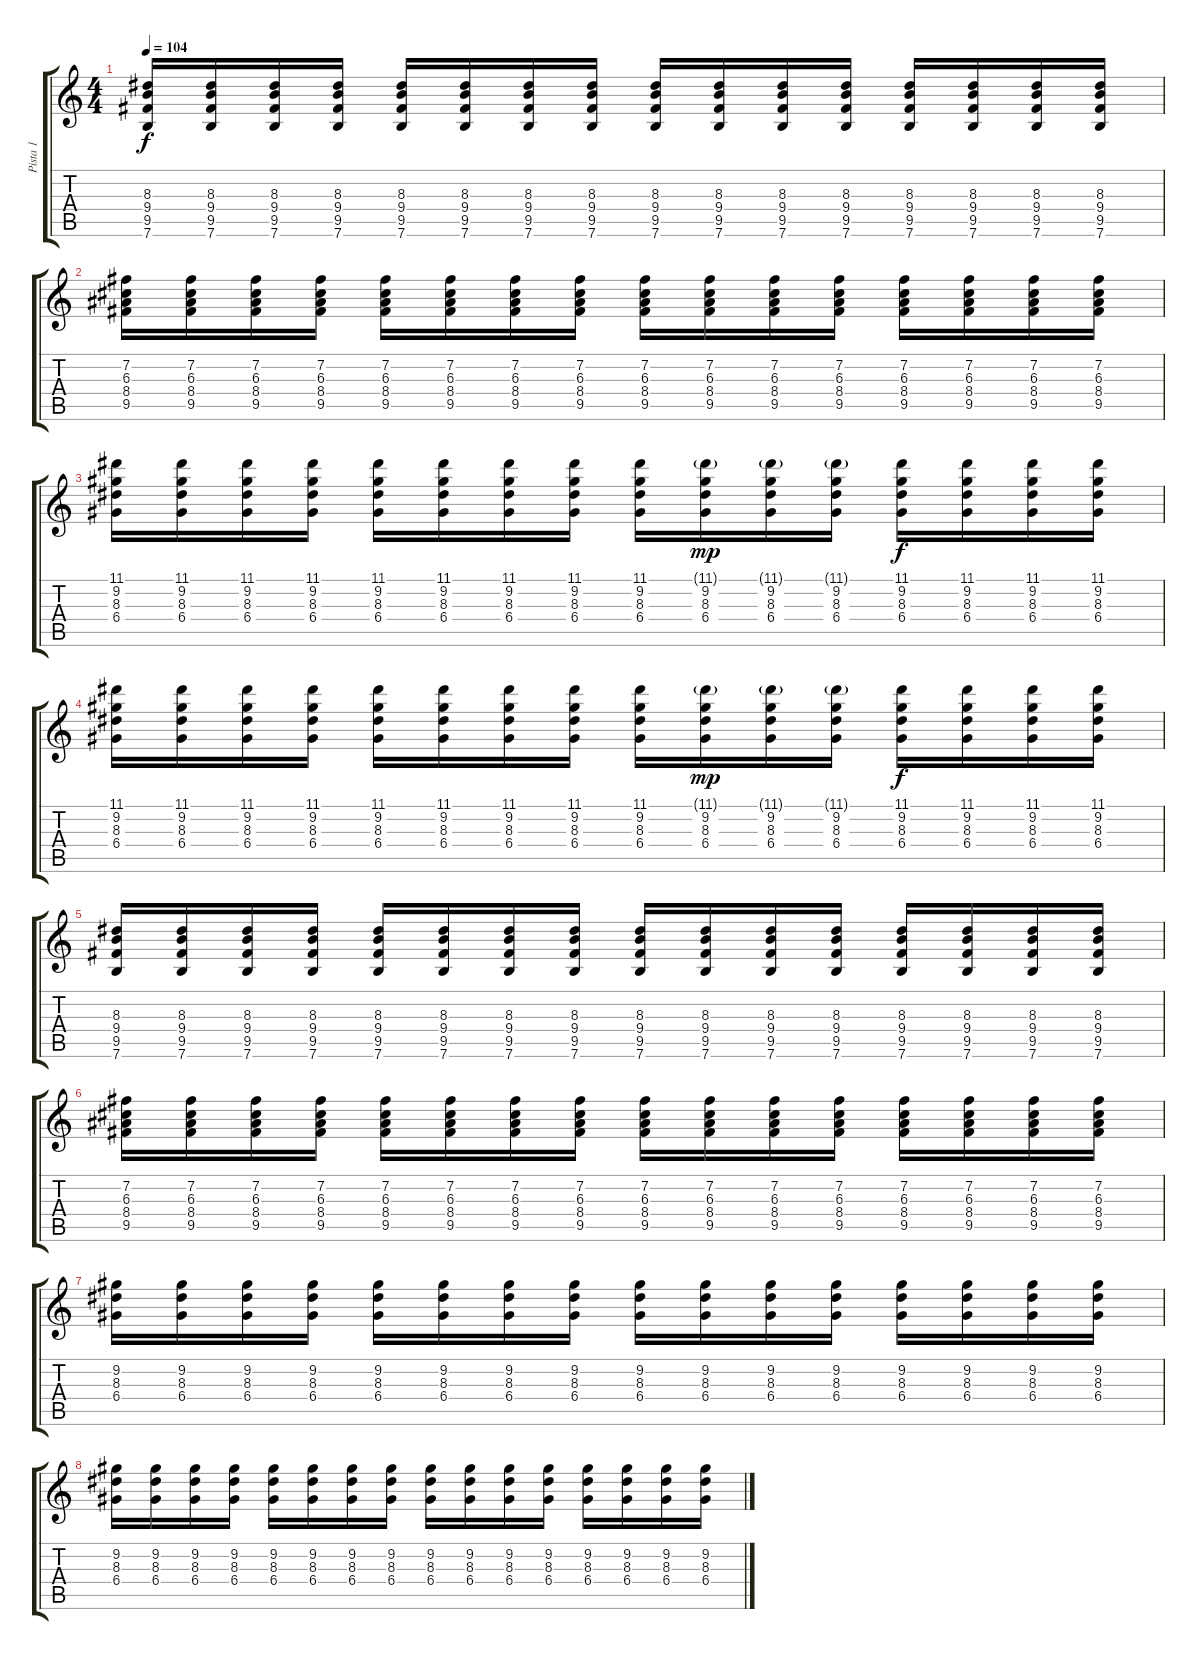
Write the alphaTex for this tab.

\track ("Pista 1" "Pista 1") {instrument electricguitarclean}
\staff {score tabs}
\tuning (E4 B3 G3 D3 A2 E2) {hide}
\ts (4 4)
\tempo 104
\clef g2
\ks c
(8.3 9.4 9.5 7.6).16{dy f} (8.3 9.4 9.5 7.6).16 (8.3 9.4 9.5 7.6).16 (8.3 9.4 9.5 7.6).16 (8.3 9.4 9.5 7.6).16 (8.3 9.4 9.5 7.6).16 (8.3 9.4 9.5 7.6).16 (8.3 9.4 9.5 7.6).16 (8.3 9.4 9.5 7.6).16 (8.3 9.4 9.5 7.6).16 (8.3 9.4 9.5 7.6).16 (8.3 9.4 9.5 7.6).16 (8.3 9.4 9.5 7.6).16 (8.3 9.4 9.5 7.6).16 (8.3 9.4 9.5 7.6).16 (8.3 9.4 9.5 7.6).16 |
(7.2 6.3 8.4 9.5).16 (7.2 6.3 8.4 9.5).16 (7.2 6.3 8.4 9.5).16 (7.2 6.3 8.4 9.5).16 (7.2 6.3 8.4 9.5).16 (7.2 6.3 8.4 9.5).16 (7.2 6.3 8.4 9.5).16 (7.2 6.3 8.4 9.5).16 (7.2 6.3 8.4 9.5).16 (7.2 6.3 8.4 9.5).16 (7.2 6.3 8.4 9.5).16 (7.2 6.3 8.4 9.5).16 (7.2 6.3 8.4 9.5).16 (7.2 6.3 8.4 9.5).16 (7.2 6.3 8.4 9.5).16 (7.2 6.3 8.4 9.5).16 |
(11.1 9.2 8.3 6.4).16 (11.1 9.2 8.3 6.4).16 (11.1 9.2 8.3 6.4).16 (11.1 9.2 8.3 6.4).16 (11.1 9.2 8.3 6.4).16 (11.1 9.2 8.3 6.4).16 (11.1 9.2 8.3 6.4).16 (11.1 9.2 8.3 6.4).16 (11.1 9.2 8.3 6.4).16 (11.1{g} 9.2 8.3 6.4).16{dy mp} (11.1{g} 9.2 8.3 6.4).16 (11.1{g} 9.2 8.3 6.4).16 (11.1 9.2 8.3 6.4).16{dy f} (11.1 9.2 8.3 6.4).16 (11.1 9.2 8.3 6.4).16 (11.1 9.2 8.3 6.4).16 |
(11.1 9.2 8.3 6.4).16 (11.1 9.2 8.3 6.4).16 (11.1 9.2 8.3 6.4).16 (11.1 9.2 8.3 6.4).16 (11.1 9.2 8.3 6.4).16 (11.1 9.2 8.3 6.4).16 (11.1 9.2 8.3 6.4).16 (11.1 9.2 8.3 6.4).16 (11.1 9.2 8.3 6.4).16 (11.1{g} 9.2 8.3 6.4).16{dy mp} (11.1{g} 9.2 8.3 6.4).16 (11.1{g} 9.2 8.3 6.4).16 (11.1 9.2 8.3 6.4).16{dy f} (11.1 9.2 8.3 6.4).16 (11.1 9.2 8.3 6.4).16 (11.1 9.2 8.3 6.4).16 |
(8.3 9.4 9.5 7.6).16 (8.3 9.4 9.5 7.6).16 (8.3 9.4 9.5 7.6).16 (8.3 9.4 9.5 7.6).16 (8.3 9.4 9.5 7.6).16 (8.3 9.4 9.5 7.6).16 (8.3 9.4 9.5 7.6).16 (8.3 9.4 9.5 7.6).16 (8.3 9.4 9.5 7.6).16 (8.3 9.4 9.5 7.6).16 (8.3 9.4 9.5 7.6).16 (8.3 9.4 9.5 7.6).16 (8.3 9.4 9.5 7.6).16 (8.3 9.4 9.5 7.6).16 (8.3 9.4 9.5 7.6).16 (8.3 9.4 9.5 7.6).16 |
(7.2 6.3 8.4 9.5).16 (7.2 6.3 8.4 9.5).16 (7.2 6.3 8.4 9.5).16 (7.2 6.3 8.4 9.5).16 (7.2 6.3 8.4 9.5).16 (7.2 6.3 8.4 9.5).16 (7.2 6.3 8.4 9.5).16 (7.2 6.3 8.4 9.5).16 (7.2 6.3 8.4 9.5).16 (7.2 6.3 8.4 9.5).16 (7.2 6.3 8.4 9.5).16 (7.2 6.3 8.4 9.5).16 (7.2 6.3 8.4 9.5).16 (7.2 6.3 8.4 9.5).16 (7.2 6.3 8.4 9.5).16 (7.2 6.3 8.4 9.5).16 |
(9.2 8.3 6.4).16 (9.2 8.3 6.4).16 (9.2 8.3 6.4).16 (9.2 8.3 6.4).16 (9.2 8.3 6.4).16 (9.2 8.3 6.4).16 (9.2 8.3 6.4).16 (9.2 8.3 6.4).16 (9.2 8.3 6.4).16 (9.2 8.3 6.4).16 (9.2 8.3 6.4).16 (9.2 8.3 6.4).16 (9.2 8.3 6.4).16 (9.2 8.3 6.4).16 (9.2 8.3 6.4).16 (9.2 8.3 6.4).16 |
(9.2 8.3 6.4).16 (9.2 8.3 6.4).16 (9.2 8.3 6.4).16 (9.2 8.3 6.4).16 (9.2 8.3 6.4).16 (9.2 8.3 6.4).16 (9.2 8.3 6.4).16 (9.2 8.3 6.4).16 (9.2 8.3 6.4).16 (9.2 8.3 6.4).16 (9.2 8.3 6.4).16 (9.2 8.3 6.4).16 (9.2 8.3 6.4).16 (9.2 8.3 6.4).16 (9.2 8.3 6.4).16 (9.2 8.3 6.4).16
